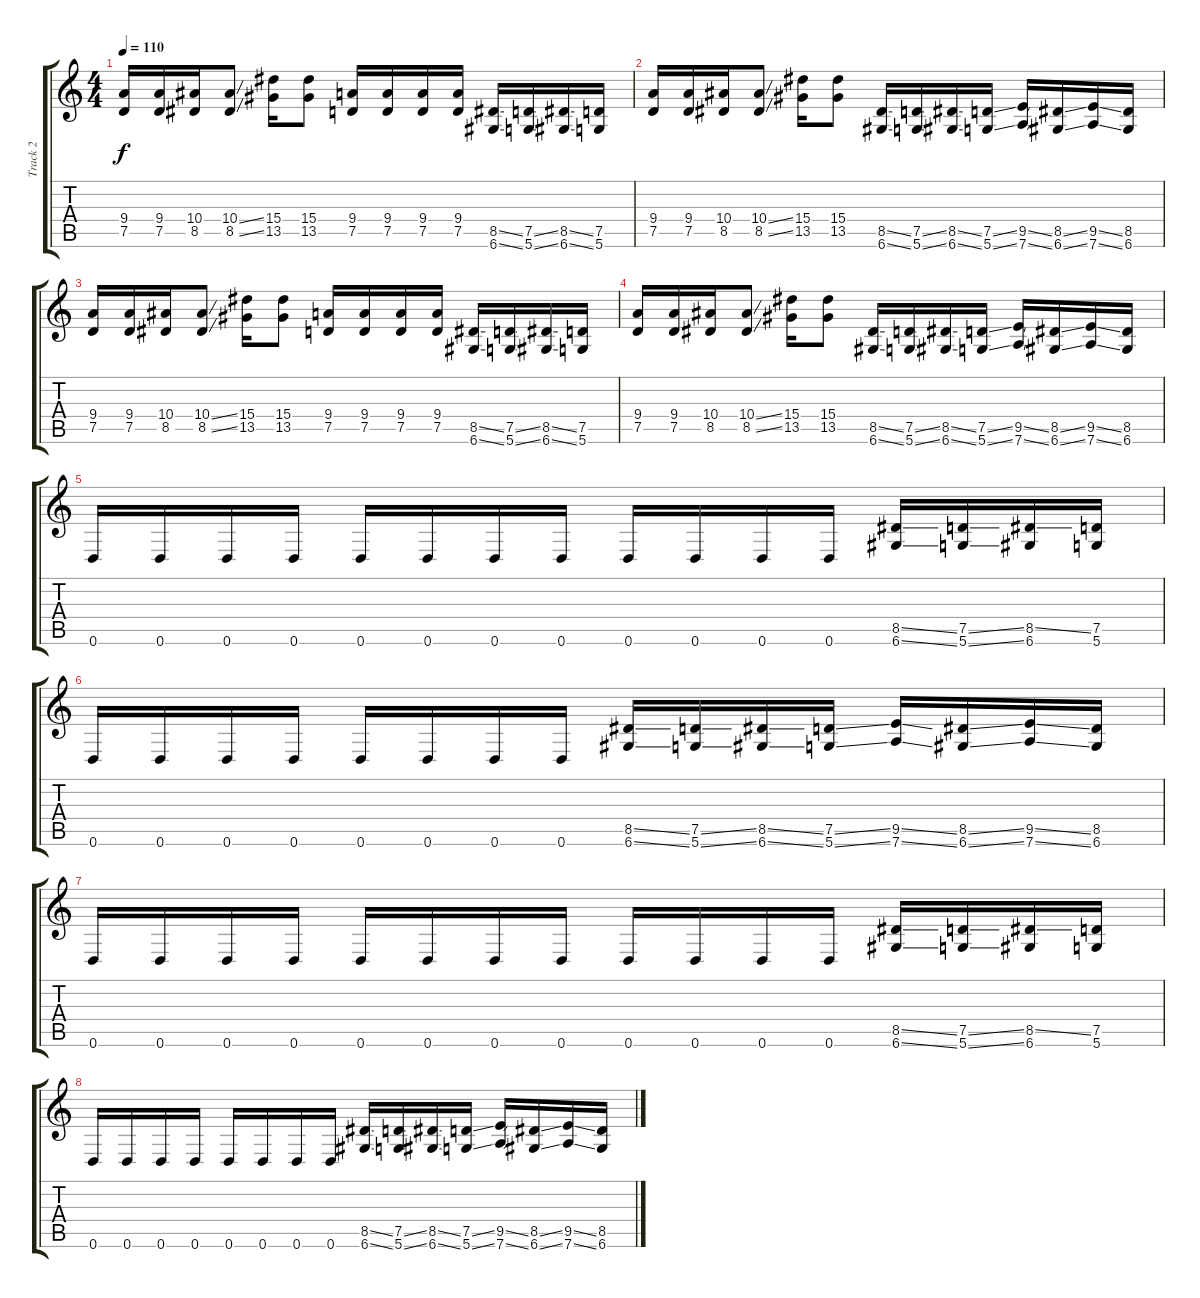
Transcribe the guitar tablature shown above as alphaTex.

\track ("Track 2" "Track 2") {instrument distortionguitar}
\staff {score tabs}
\tuning (D4 A3 F3 C3 G2 D2) {hide}
\ts (4 4)
\tempo 110
\clef g2
\ks c
(9.4 7.5).16{dy f} (9.4 7.5).16 (10.4 8.5).16 (10.4{ss} 8.5{ss}).8 (15.4 13.5).16 (15.4 13.5).8 (9.4 7.5).16 (9.4 7.5).16 (9.4 7.5).16 (9.4 7.5).16 (8.5{ss} 6.6{ss}).16 (7.5{ss} 5.6{ss}).16 (8.5{ss} 6.6{ss}).16 (7.5 5.6).16 |
(9.4 7.5).16 (9.4 7.5).16 (10.4 8.5).16 (10.4{ss} 8.5{ss}).8 (15.4 13.5).16 (15.4 13.5).8 (8.5{ss} 6.6{ss}).16 (7.5{ss} 5.6{ss}).16 (8.5{ss} 6.6{ss}).16 (7.5{ss} 5.6{ss}).16 (9.5{ss} 7.6{ss}).16 (8.5{ss} 6.6{ss}).16 (9.5{ss} 7.6{ss}).16 (8.5 6.6).16 |
(9.4 7.5).16 (9.4 7.5).16 (10.4 8.5).16 (10.4{ss} 8.5{ss}).8 (15.4 13.5).16 (15.4 13.5).8 (9.4 7.5).16 (9.4 7.5).16 (9.4 7.5).16 (9.4 7.5).16 (8.5{ss} 6.6{ss}).16 (7.5{ss} 5.6{ss}).16 (8.5{ss} 6.6{ss}).16 (7.5 5.6).16 |
(9.4 7.5).16 (9.4 7.5).16 (10.4 8.5).16 (10.4{ss} 8.5{ss}).8 (15.4 13.5).16 (15.4 13.5).8 (8.5{ss} 6.6{ss}).16 (7.5{ss} 5.6{ss}).16 (8.5{ss} 6.6{ss}).16 (7.5{ss} 5.6{ss}).16 (9.5{ss} 7.6{ss}).16 (8.5{ss} 6.6{ss}).16 (9.5{ss} 7.6{ss}).16 (8.5 6.6).16 |
0.6.16 0.6.16 0.6.16 0.6.16 0.6.16 0.6.16 0.6.16 0.6.16 0.6.16 0.6.16 0.6.16 0.6.16 (8.5{ss} 6.6{ss}).16 (7.5{ss} 5.6{ss}).16 (8.5{ss} 6.6).16 (7.5 5.6).16 |
0.6.16 0.6.16 0.6.16 0.6.16 0.6.16 0.6.16 0.6.16 0.6.16 (8.5{ss} 6.6{ss}).16 (7.5{ss} 5.6{ss}).16 (8.5{ss} 6.6{ss}).16 (7.5{ss} 5.6{ss}).16 (9.5{ss} 7.6{ss}).16 (8.5{ss} 6.6{ss}).16 (9.5{ss} 7.6{ss}).16 (8.5 6.6).16 |
0.6.16 0.6.16 0.6.16 0.6.16 0.6.16 0.6.16 0.6.16 0.6.16 0.6.16 0.6.16 0.6.16 0.6.16 (8.5{ss} 6.6{ss}).16 (7.5{ss} 5.6{ss}).16 (8.5{ss} 6.6).16 (7.5 5.6).16 |
0.6.16 0.6.16 0.6.16 0.6.16 0.6.16 0.6.16 0.6.16 0.6.16 (8.5{ss} 6.6{ss}).16 (7.5{ss} 5.6{ss}).16 (8.5{ss} 6.6{ss}).16 (7.5{ss} 5.6{ss}).16 (9.5{ss} 7.6{ss}).16 (8.5{ss} 6.6{ss}).16 (9.5{ss} 7.6{ss}).16 (8.5 6.6).16
